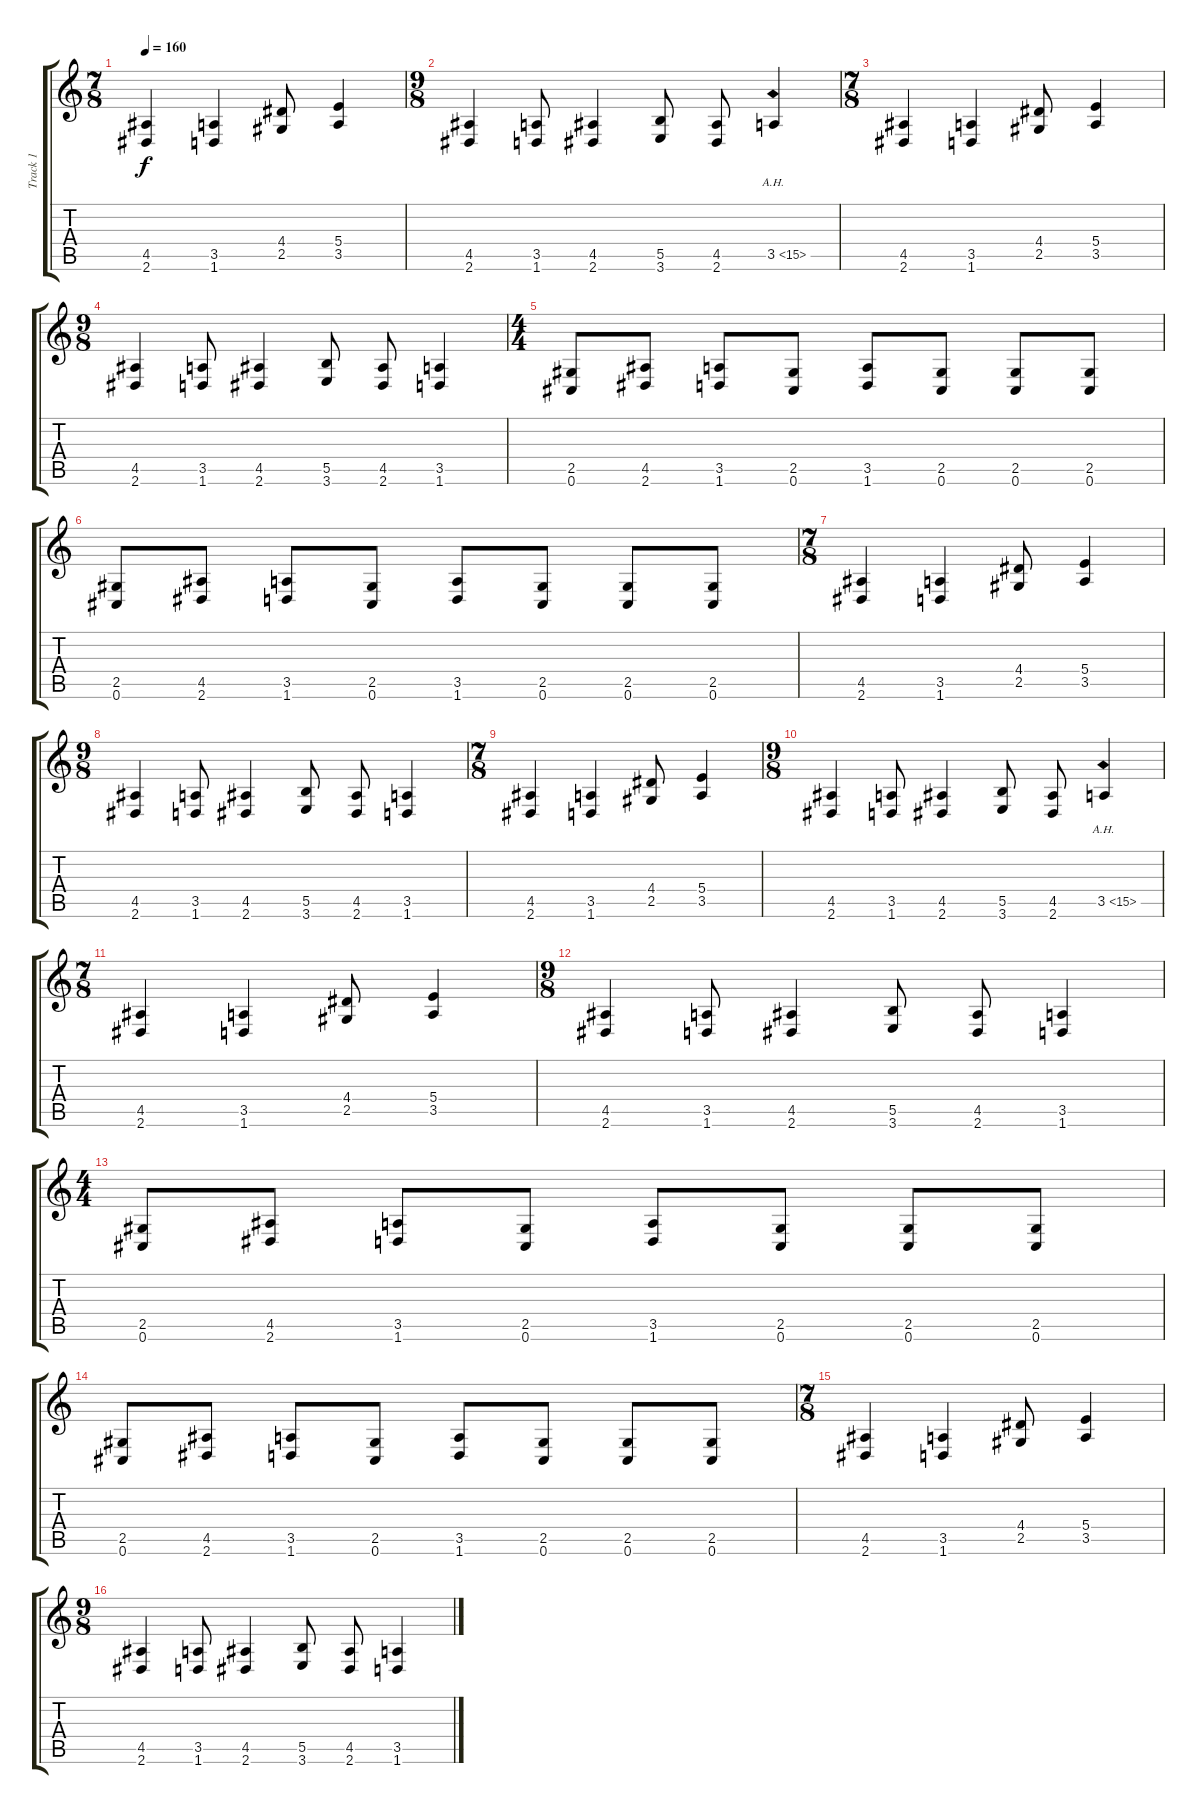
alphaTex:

\track ("Track 1" "Track 1") {instrument acousticguitarsteel}
\staff {score tabs}
\tuning (Db4 Ab3 E3 B2 Gb2 Db2) {hide}
\ts (7 8)
\tempo 160
\clef g2
\ks c
(4.5 2.6).4{dy f} (3.5 1.6).4 (4.4 2.5).8 (5.4 3.5).4 |
\ts (9 8)
(4.5 2.6).4 (3.5 1.6).8 (4.5 2.6).4 (5.5 3.6).8 (4.5 2.6).8 3.5{ah 12}.4 |
\ts (7 8)
(4.5 2.6).4 (3.5 1.6).4 (4.4 2.5).8 (5.4 3.5).4 |
\ts (9 8)
(4.5 2.6).4 (3.5 1.6).8 (4.5 2.6).4 (5.5 3.6).8 (4.5 2.6).8 (3.5 1.6).4 |
\ts (4 4)
(2.5 0.6).8 (4.5 2.6).8 (3.5 1.6).8 (2.5 0.6).8 (3.5 1.6).8 (2.5 0.6).8 (2.5 0.6).8 (2.5 0.6).8 |
(2.5 0.6).8 (4.5 2.6).8 (3.5 1.6).8 (2.5 0.6).8 (3.5 1.6).8 (2.5 0.6).8 (2.5 0.6).8 (2.5 0.6).8 |
\ts (7 8)
(4.5 2.6).4 (3.5 1.6).4 (4.4 2.5).8 (5.4 3.5).4 |
\ts (9 8)
(4.5 2.6).4 (3.5 1.6).8 (4.5 2.6).4 (5.5 3.6).8 (4.5 2.6).8 (3.5 1.6).4 |
\ts (7 8)
(4.5 2.6).4 (3.5 1.6).4 (4.4 2.5).8 (5.4 3.5).4 |
\ts (9 8)
(4.5 2.6).4 (3.5 1.6).8 (4.5 2.6).4 (5.5 3.6).8 (4.5 2.6).8 3.5{ah 12}.4 |
\ts (7 8)
(4.5 2.6).4 (3.5 1.6).4 (4.4 2.5).8 (5.4 3.5).4 |
\ts (9 8)
(4.5 2.6).4 (3.5 1.6).8 (4.5 2.6).4 (5.5 3.6).8 (4.5 2.6).8 (3.5 1.6).4 |
\ts (4 4)
(2.5 0.6).8 (4.5 2.6).8 (3.5 1.6).8 (2.5 0.6).8 (3.5 1.6).8 (2.5 0.6).8 (2.5 0.6).8 (2.5 0.6).8 |
(2.5 0.6).8 (4.5 2.6).8 (3.5 1.6).8 (2.5 0.6).8 (3.5 1.6).8 (2.5 0.6).8 (2.5 0.6).8 (2.5 0.6).8 |
\ts (7 8)
(4.5 2.6).4 (3.5 1.6).4 (4.4 2.5).8 (5.4 3.5).4 |
\ts (9 8)
(4.5 2.6).4 (3.5 1.6).8 (4.5 2.6).4 (5.5 3.6).8 (4.5 2.6).8 (3.5 1.6).4
